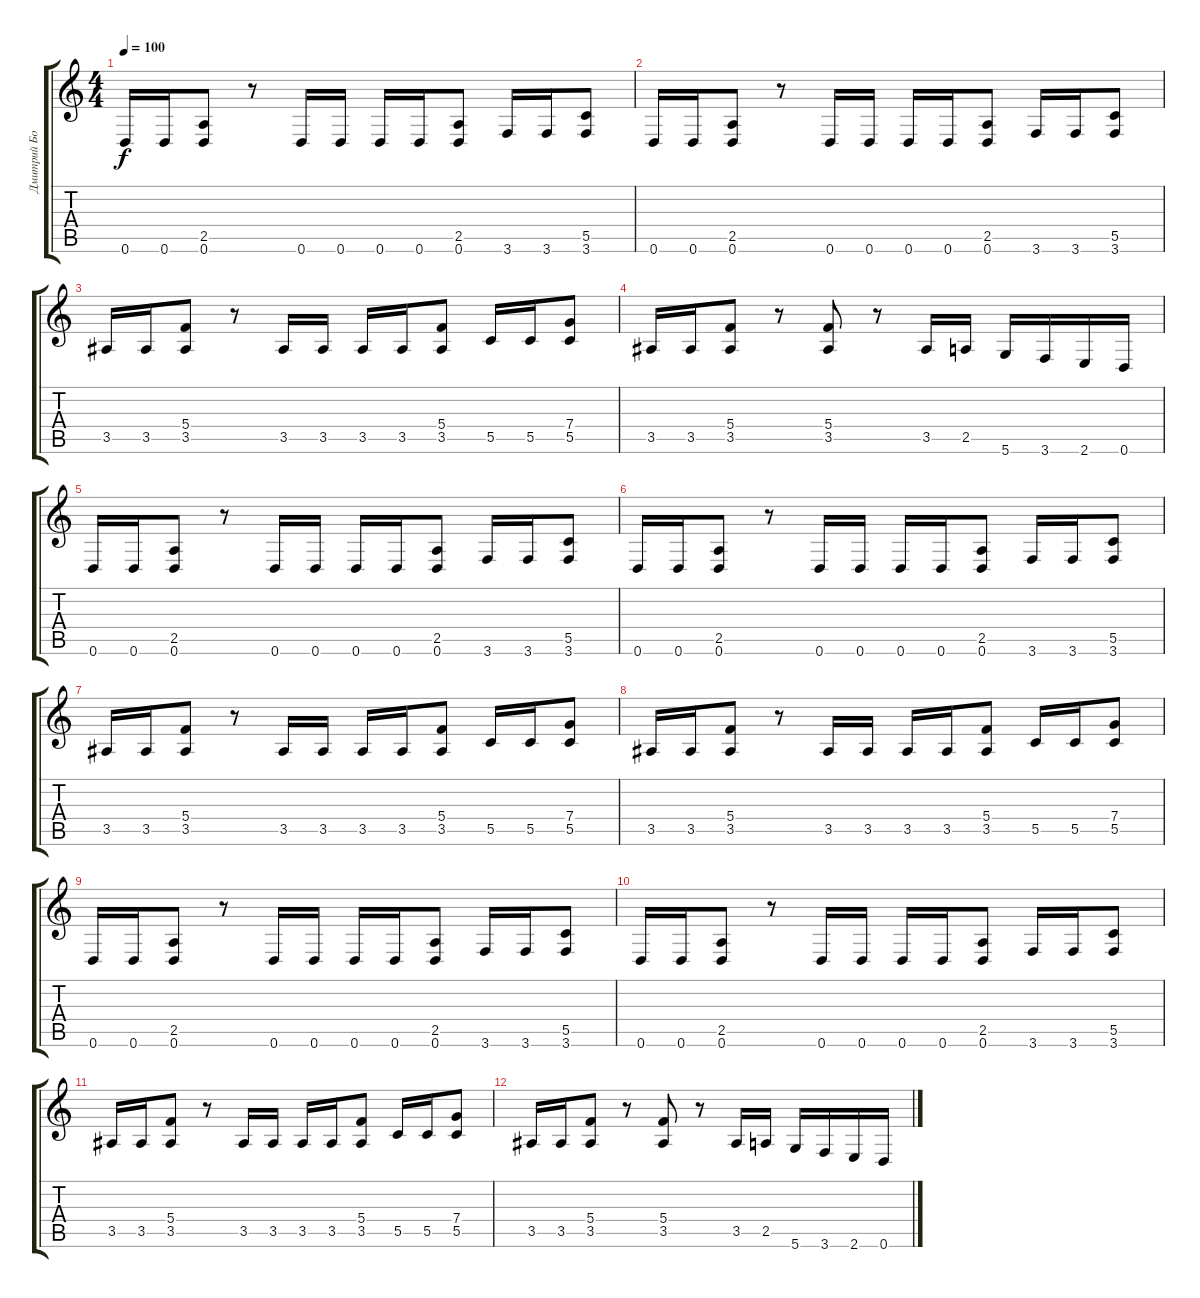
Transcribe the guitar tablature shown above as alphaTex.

\track ("Дмитрий Борисенков" "Дмитрий Бо") {instrument distortionguitar}
\staff {score tabs}
\tuning (D4 A3 F3 C3 G2 D2) {hide}
\ts (4 4)
\tempo 100
\clef g2
\ks c
0.6.16{dy f} 0.6.16 (2.5 0.6).8 r.8 0.6.16 0.6.16 0.6.16 0.6.16 (2.5 0.6).8 3.6.16 3.6.16 (5.5 3.6).8 |
0.6.16 0.6.16 (2.5 0.6).8 r.8 0.6.16 0.6.16 0.6.16 0.6.16 (2.5 0.6).8 3.6.16 3.6.16 (5.5 3.6).8 |
3.5.16 3.5.16 (5.4 3.5).8 r.8 3.5.16 3.5.16 3.5.16 3.5.16 (5.4 3.5).8 5.5.16 5.5.16 (7.4 5.5).8 |
3.5.16 3.5.16 (5.4 3.5).8 r.8 (5.4 3.5).8 r.8 3.5.16 2.5.16 5.6.16 3.6.16 2.6.16 0.6.16 |
0.6.16 0.6.16 (2.5 0.6).8 r.8 0.6.16 0.6.16 0.6.16 0.6.16 (2.5 0.6).8 3.6.16 3.6.16 (5.5 3.6).8 |
0.6.16 0.6.16 (2.5 0.6).8 r.8 0.6.16 0.6.16 0.6.16 0.6.16 (2.5 0.6).8 3.6.16 3.6.16 (5.5 3.6).8 |
3.5.16 3.5.16 (5.4 3.5).8 r.8 3.5.16 3.5.16 3.5.16 3.5.16 (5.4 3.5).8 5.5.16 5.5.16 (7.4 5.5).8 |
3.5.16 3.5.16 (5.4 3.5).8 r.8 3.5.16 3.5.16 3.5.16 3.5.16 (5.4 3.5).8 5.5.16 5.5.16 (7.4 5.5).8 |
0.6.16 0.6.16 (2.5 0.6).8 r.8 0.6.16 0.6.16 0.6.16 0.6.16 (2.5 0.6).8 3.6.16 3.6.16 (5.5 3.6).8 |
0.6.16{volume 4} 0.6.16 (2.5 0.6).8 r.8 0.6.16 0.6.16 0.6.16 0.6.16 (2.5 0.6).8 3.6.16 3.6.16 (5.5 3.6).8 |
3.5.16 3.5.16 (5.4 3.5).8 r.8 3.5.16 3.5.16 3.5.16 3.5.16 (5.4 3.5).8 5.5.16 5.5.16 (7.4 5.5).8 |
3.5.16{volume 0} 3.5.16 (5.4 3.5).8 r.8 (5.4 3.5).8 r.8 3.5.16 2.5.16 5.6.16 3.6.16 2.6.16 0.6.16
